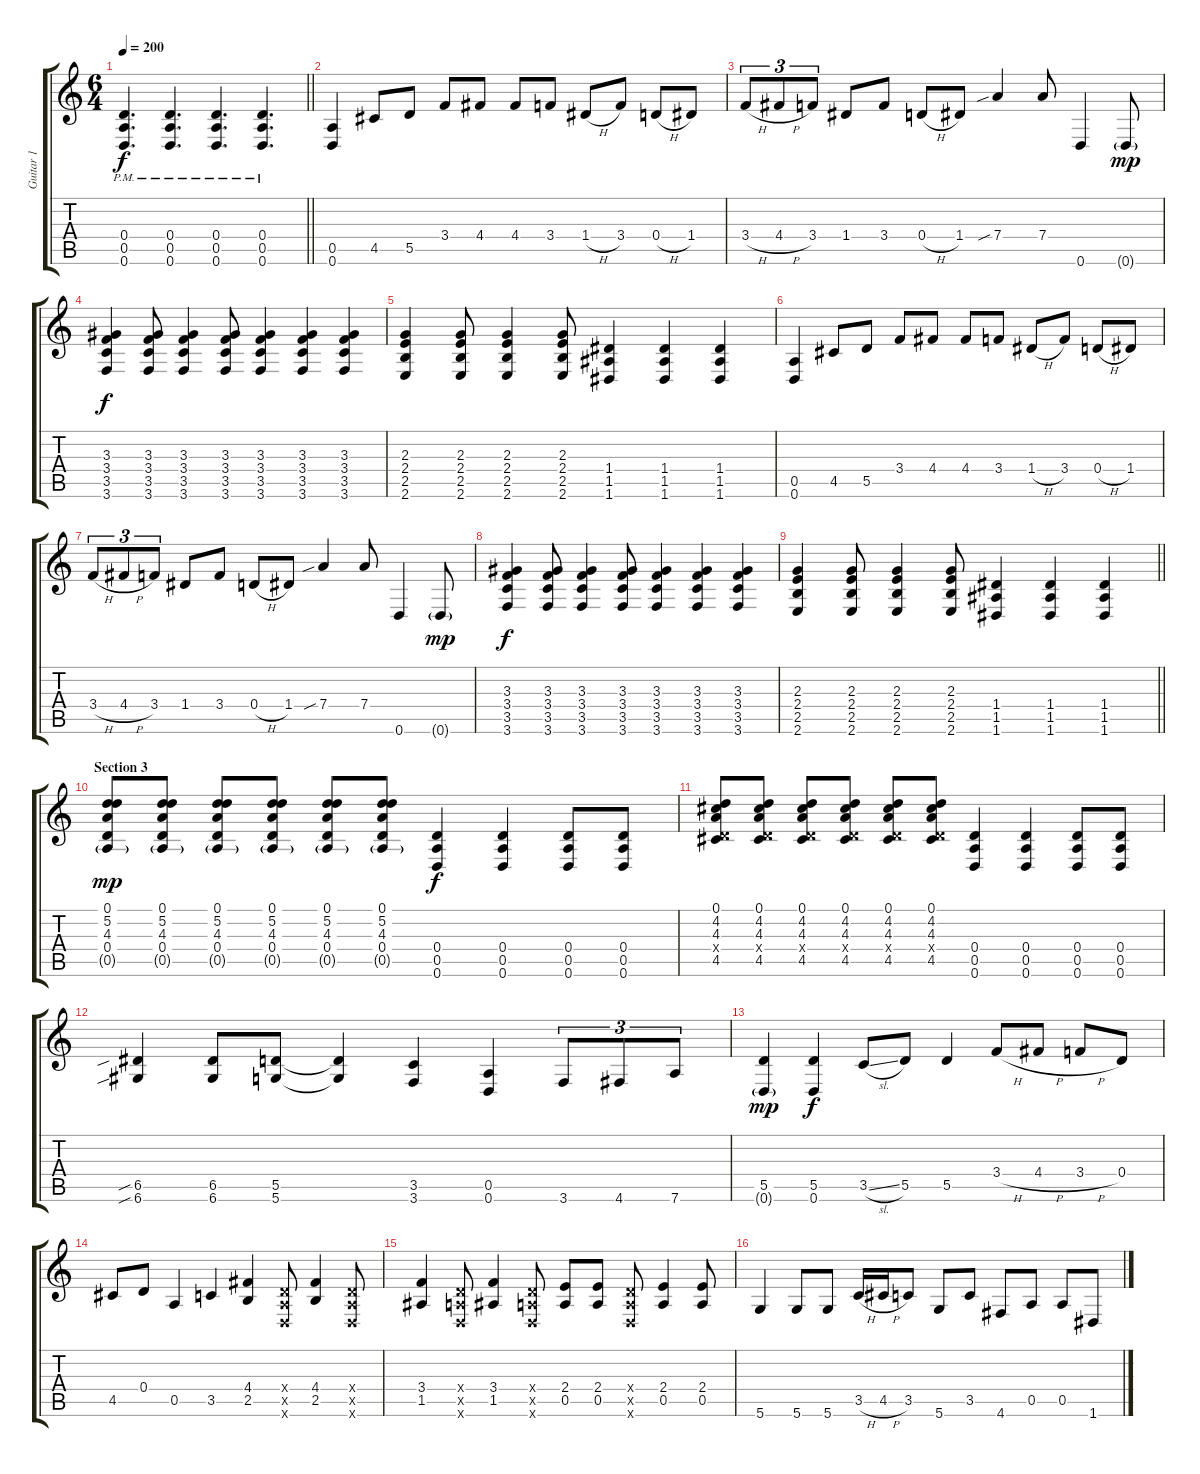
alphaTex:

\track ("Guitar 1" "Guitar 1") {instrument distortionguitar}
\staff {score tabs}
\tuning (D4 A3 F3 D3 A2 D2) {hide}
\ts (6 4)
\tempo 200
\clef g2
\barLineRight lightlight
\ks c
(0.4{pm} 0.5{pm} 0.6{pm}).4{d dy f} (0.4{pm} 0.5{pm} 0.6{pm}).4{d} (0.4{pm} 0.5{pm} 0.6{pm}).4{d} (0.4{pm} 0.5{pm} 0.6{pm}).4{d} |
(0.5 0.6).4 4.5.8 5.5.8 3.4.8 4.4.8 4.4.8 3.4.8 1.4{h}.8 3.4.8 0.4{h}.8 1.4.8 |
3.4{h}.8{tu (3 2)} 4.4{h}.8{tu (3 2)} 3.4.8{tu (3 2)} 1.4.8 3.4.8 0.4{h}.8 1.4.8 7.4{sib}.4 7.4.8 0.6.4 0.6{g}.8{dy mp} |
(3.3 3.4 3.5 3.6).4{dy f} (3.3 3.4 3.5 3.6).8 (3.3 3.4 3.5 3.6).4 (3.3 3.4 3.5 3.6).8 (3.3 3.4 3.5 3.6).4 (3.3 3.4 3.5 3.6).4 (3.3 3.4 3.5 3.6).4 |
(2.3 2.4 2.5 2.6).4 (2.3 2.4 2.5 2.6).8 (2.3 2.4 2.5 2.6).4 (2.3 2.4 2.5 2.6).8 (1.4 1.5 1.6).4 (1.4 1.5 1.6).4 (1.4 1.5 1.6).4 |
(0.5 0.6).4 4.5.8 5.5.8 3.4.8 4.4.8 4.4.8 3.4.8 1.4{h}.8 3.4.8 0.4{h}.8 1.4.8 |
3.4{h}.8{tu (3 2)} 4.4{h}.8{tu (3 2)} 3.4.8{tu (3 2)} 1.4.8 3.4.8 0.4{h}.8 1.4.8 7.4{sib}.4 7.4.8 0.6.4 0.6{g}.8{dy mp} |
(3.3 3.4 3.5 3.6).4{dy f} (3.3 3.4 3.5 3.6).8 (3.3 3.4 3.5 3.6).4 (3.3 3.4 3.5 3.6).8 (3.3 3.4 3.5 3.6).4 (3.3 3.4 3.5 3.6).4 (3.3 3.4 3.5 3.6).4 |
\barLineRight lightlight
(2.3 2.4 2.5 2.6).4 (2.3 2.4 2.5 2.6).8 (2.3 2.4 2.5 2.6).4 (2.3 2.4 2.5 2.6).8 (1.4 1.5 1.6).4 (1.4 1.5 1.6).4 (1.4 1.5 1.6).4 |
\section ("" "Section 3")
(0.1 5.2 4.3 0.4 0.5{g}).8{dy mp} (0.1 5.2 4.3 0.4 0.5{g}).8 (0.1 5.2 4.3 0.4 0.5{g}).8 (0.1 5.2 4.3 0.4 0.5{g}).8 (0.1 5.2 4.3 0.4 0.5{g}).8 (0.1 5.2 4.3 0.4 0.5{g}).8 (0.4 0.5 0.6).4{dy f} (0.4 0.5 0.6).4 (0.4 0.5 0.6).8 (0.4 0.5 0.6).8 |
(0.1 4.2 4.3 0.4{x} 4.5).8 (0.1 4.2 4.3 0.4{x} 4.5).8 (0.1 4.2 4.3 0.4{x} 4.5).8 (0.1 4.2 4.3 0.4{x} 4.5).8 (0.1 4.2 4.3 0.4{x} 4.5).8 (0.1 4.2 4.3 0.4{x} 4.5).8 (0.4 0.5 0.6).4 (0.4 0.5 0.6).4 (0.4 0.5 0.6).8 (0.4 0.5 0.6).8 |
(6.5{sib} 6.6{sib}).4 (6.5 6.6).8 (5.5 5.6).8 (5.5{t} 5.6{t}).4 (3.5 3.6).4 (0.5 0.6).4 3.6.8{tu (3 2)} 4.6.8{tu (3 2)} 7.6.8{tu (3 2)} |
(5.5 0.6{g}).4{dy mp} (5.5 0.6).4{dy f} 3.5{sl}.8 5.5.8 5.5.4 3.4{h}.8 4.4{h}.8 3.4{h}.8 0.4.8 |
4.5.8 0.4.8 0.5.4 3.5.4 (4.4 2.5).4 (0.4{x} 0.5{x} 0.6{x}).8 (4.4 2.5).4 (0.4{x} 0.5{x} 0.6{x}).8 |
(3.4 1.5).4 (0.4{x} 0.5{x} 0.6{x}).8 (3.4 1.5).4 (0.4{x} 0.5{x} 0.6{x}).8 (2.4 0.5).8 (2.4 0.5).8 (0.4{x} 0.5{x} 0.6{x}).8 (2.4 0.5).4 (2.4 0.5).8 |
5.6.4 5.6.8 5.6.8 3.5{h}.16 4.5{h}.16 3.5.8 5.6.8 3.5.8 4.6.8 0.5.8 0.5.8 1.6.8
